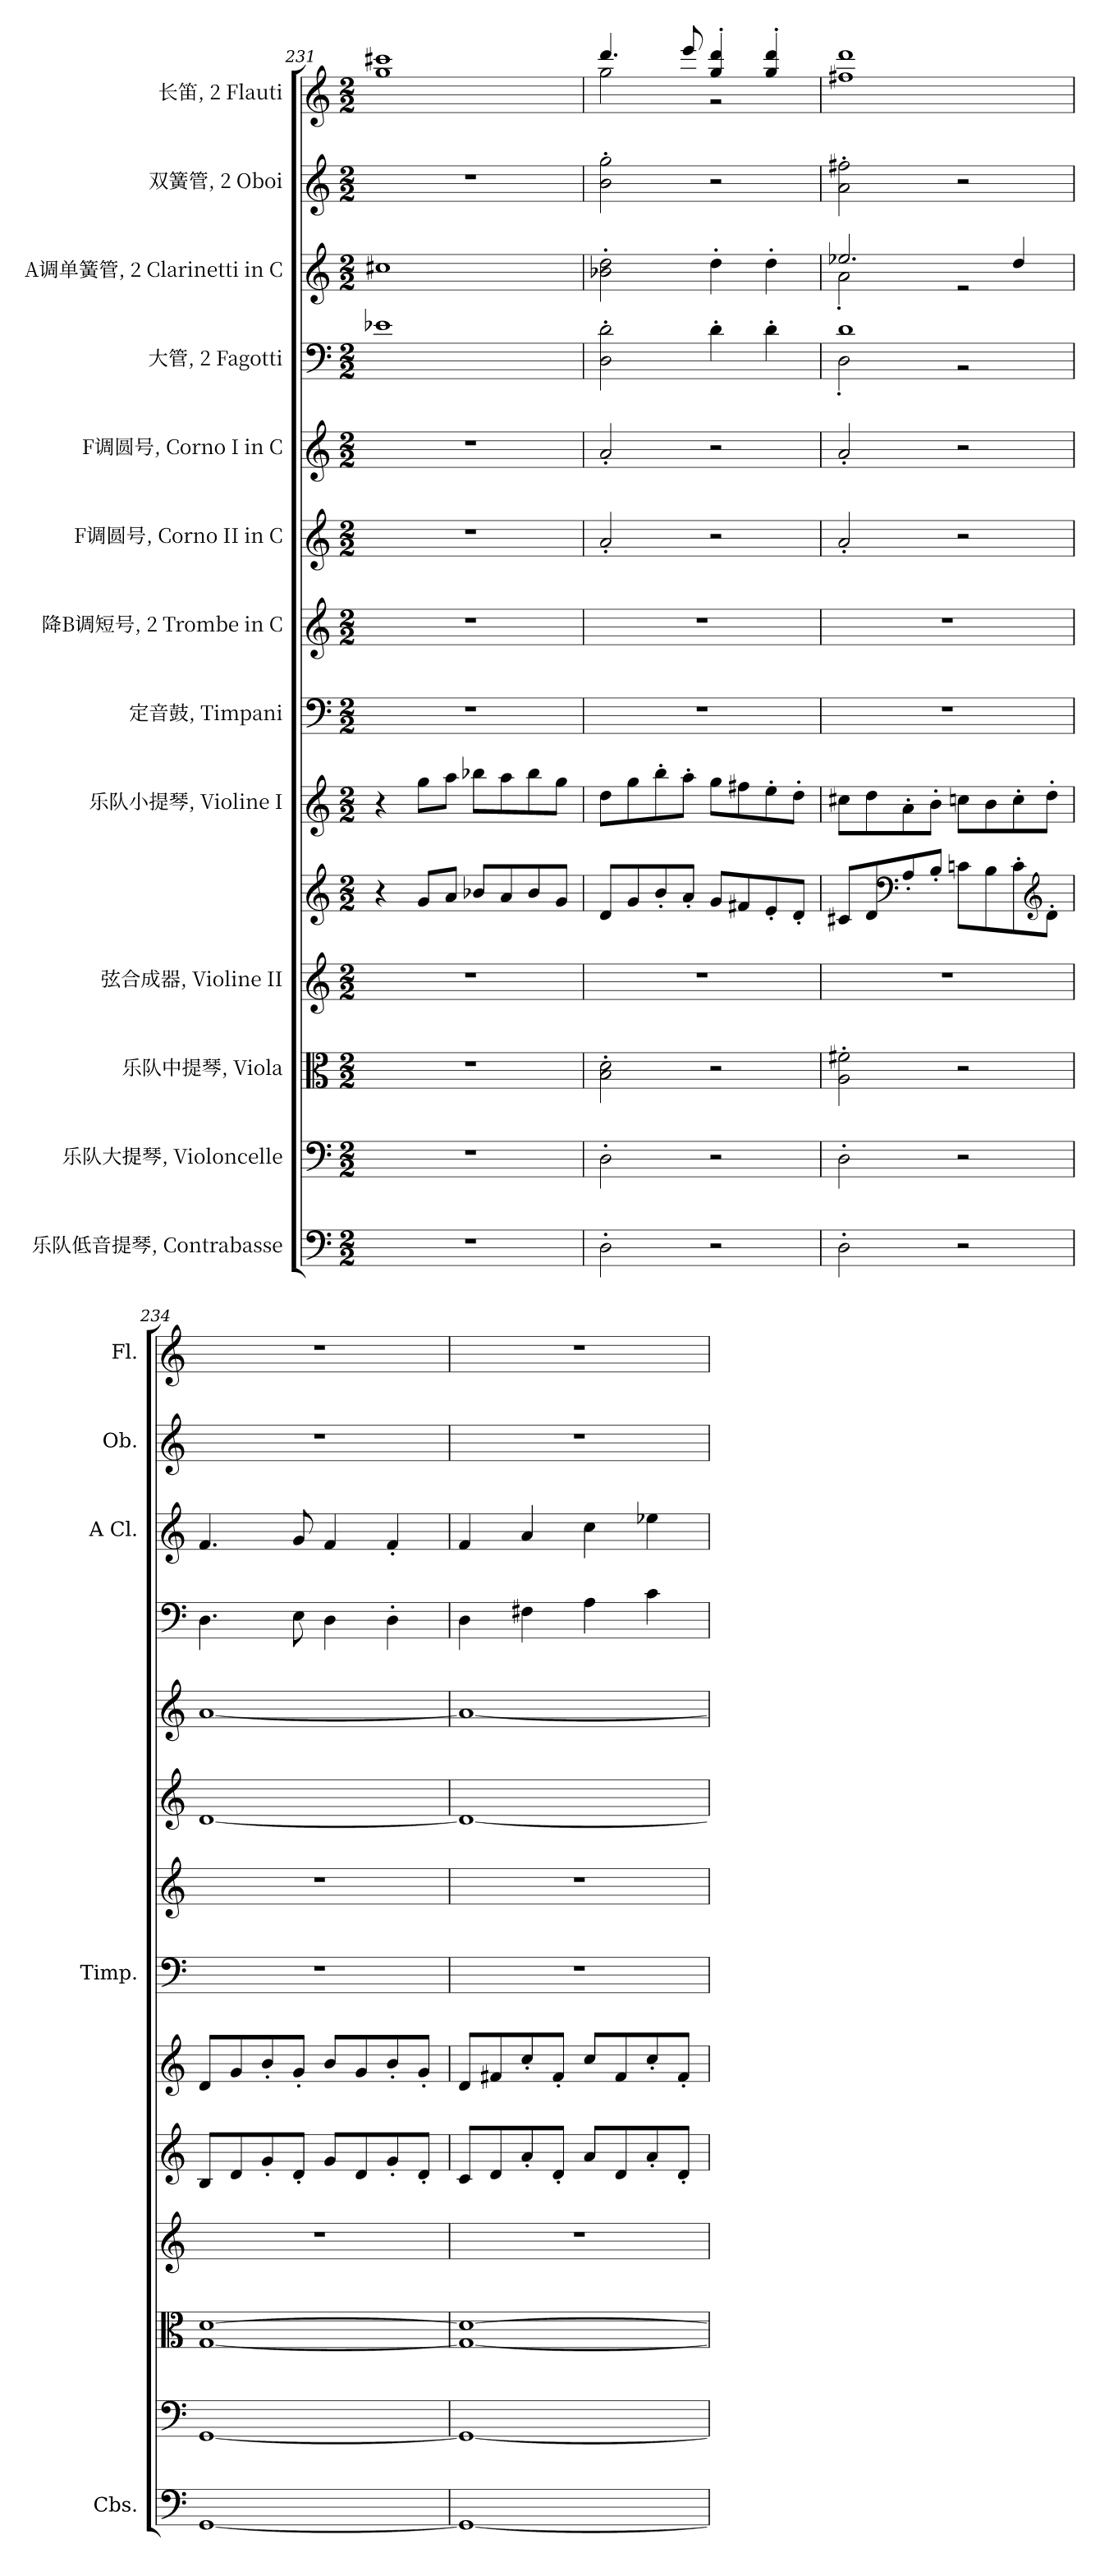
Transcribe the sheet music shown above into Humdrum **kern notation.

**kern	**kern	**kern	**kern	**kern	**kern	**kern	**kern	**kern	**kern	**kern	**kern	**kern	**kern
*part13	*part12	*part11	*part10	*part10	*part9	*part8	*part7	*part6	*part5	*part4	*part3	*part2	*part1
*staff14	*staff13	*staff12	*staff11	*staff10	*staff9	*staff8	*staff7	*staff6	*staff5	*staff4	*staff3	*staff2	*staff1
*I"乐队低音提琴, Contrabasse	*I"乐队大提琴, Violoncelle	*I"乐队中提琴, Viola	*I"弦合成器, Violine II	*	*I"乐队小提琴, Violine I	*I"定音鼓, Timpani	*I"降B调短号, 2 Trombe in C	*I"F调圆号, Corno II in C	*I"F调圆号, Corno I in C	*I"大管, 2 Fagotti	*I"A调单簧管, 2 Clarinetti in C	*I"双簧管, 2 Oboi	*I"长笛, 2 Flauti
*I'Cbs.	*	*	*	*	*	*I'Timp.	*	*	*	*	*I'A Cl.	*I'Ob.	*I'Fl.
!!LO:PB:g=z
*clefF4	*clefF4	*clefC3	*clefG2	*clefG2	*clefG2	*clefF4	*clefG2	*clefG2	*clefG2	*clefF4	*clefG2	*clefG2	*clefG2
*ITrd7c12	*	*	*	*	*	*	*ITrd1c2	*ITrd4c7	*ITrd4c7	*	*ITrd2c3	*	*
*k[]	*k[]	*k[]	*k[]	*k[]	*k[]	*k[]	*k[b-e-]	*k[b-]	*k[b-]	*k[]	*k[f#c#g#]	*k[]	*k[]
*M2/2	*M2/2	*M2/2	*M2/2	*M2/2	*M2/2	*M2/2	*M2/2	*M2/2	*M2/2	*M2/2	*M2/2	*M2/2	*M2/2
*MM234	*MM234	*MM234	*MM234	*MM234	*MM234	*MM234	*MM234	*MM234	*MM234	*MM234	*MM234	*MM234	*MM234
=231	=231	=231	=231	=231	=231	=231	=231	=231	=231	=231	=231	=231	=231
1r	1r	1r	1r	4r	4r	1r	1r	1r	1r	1e-X	1a#X	1r	1gg 1ccc#X
.	.	.	.	8g/L	8gg\L	.	.	.	.	.	.	.	.
.	.	.	.	8a/J	8aa\J	.	.	.	.	.	.	.	.
.	.	.	.	8b-X/L	8bb-X\L	.	.	.	.	.	.	.	.
.	.	.	.	8a/	8aa\	.	.	.	.	.	.	.	.
.	.	.	.	8b-/	8bb-\	.	.	.	.	.	.	.	.
.	.	.	.	8g/J	8gg\J	.	.	.	.	.	.	.	.
=232	=232	=232	=232	=232	=232	=232	=232	=232	=232	=232	=232	=232	=232
*	*	*	*	*	*	*	*	*	*	*	*	*	*MM234
*	*	*	*	*	*	*	*	*	*	*	*	*	*^
2DD'\	2D'\	2B\' 2d\'	1r	8d/L	8dd\L	1r	1r	2d'/	2d'/	2D\' 2d\'	2gn\' 2b\'	2b\' 2gg\'	4.ddd/	2gg\
.	.	.	.	8g/	8gg\	.	.	.	.	.	.	.	.	.
.	.	.	.	8b'/	8bb'\	.	.	.	.	.	.	.	.	.
.	.	.	.	8a'/J	8aa'\J	.	.	.	.	.	.	.	8eee/	.
*	*	*	*	*	*	*	*	*	*	*	*	*	*MM245	*
2r	2r	2r	.	8g/L	8gg\L	.	.	2r	2r	4d'\	4b'\	2r	4gg/' 4ddd/'	2r
.	.	.	.	8f#X/	8ff#X\	.	.	.	.	.	.	.	.	.
.	.	.	.	8e'/	8ee'\	.	.	.	.	4d'\	4b'\	.	4gg/' 4ddd/'	.
.	.	.	.	8d'/J	8dd'\J	.	.	.	.	.	.	.	.	.
*	*	*	*	*	*	*	*	*	*	*	*	*	*v	*v
=233	=233	=233	=233	=233	=233	=233	=233	=233	=233	=233	=233	=233	=233
*	*	*	*	*	*	*	*	*	*	*	*	*	*MM234
*	*	*	*	*	*	*	*	*	*	*^	*^	*	*
2DD'\	2D'\	2A\' 2f#X\'	1r	8c#X/L	8cc#X\L	1r	1r	2d'/	2d'/	1d	2D'\	2.ccn/	2f#'\	2a\' 2ff#X\'	1ff#X 1ddd
.	.	.	.	8d/	8dd\	.	.	.	.	.	.	.	.	.	.
*	*	*	*	*clefF4	*	*	*	*	*	*	*	*	*	*	*
.	.	.	.	8A'/	8a'\	.	.	.	.	.	.	.	.	.	.
.	.	.	.	8B'/J	8b'\J	.	.	.	.	.	.	.	.	.	.
2r	2r	2r	.	8cn\L	8ccn\L	.	.	2r	2r	.	2r	.	2r	2r	.
.	.	.	.	8B\	8b\	.	.	.	.	.	.	.	.	.	.
.	.	.	.	8c'\	8cc'\	.	.	.	.	.	.	4b/	.	.	.
*	*	*	*	*clefG2	*	*	*	*	*	*	*	*	*	*	*
.	.	.	.	8d'\J	8dd'\J	.	.	.	.	.	.	.	.	.	.
*	*	*	*	*	*	*	*	*	*	*v	*v	*	*	*	*
*	*	*	*	*	*	*	*	*	*	*	*v	*v	*	*
=234	=234	=234	=234	=234	=234	=234	=234	=234	=234	=234	=234	=234	=234
*	*	*	*	*	*	*	*	*	*	*	*	*	*MM226
[1GGG	[1GG	[1G [1d	1r	8B/L	8d/L	1r	1r	[1G	[1d	4.D\	4.d/	1r	1r
.	.	.	.	8d/	8g/	.	.	.	.	.	.	.	.
.	.	.	.	8g'/	8b'/	.	.	.	.	.	.	.	.
.	.	.	.	8d'/J	8g'/J	.	.	.	.	8E\	8e/	.	.
.	.	.	.	8g/L	8b/L	.	.	.	.	4D\	4d/	.	.
.	.	.	.	8d/	8g/	.	.	.	.	.	.	.	.
.	.	.	.	8g'/	8b'/	.	.	.	.	4D'\	4d'/	.	.
.	.	.	.	8d'/J	8g'/J	.	.	.	.	.	.	.	.
!!LO:PB:g=z
=235	=235	=235	=235	=235	=235	=235	=235	=235	=235	=235	=235	=235	=235
*	*	*	*	*	*	*	*	*	*	*	*	*	*MM230
1GGG_	1GG_	1G_ 1d_	1r	8c/L	8d/L	1r	1r	1G_	1d_	4D\	4d/	1r	1r
.	.	.	.	8d/	8f#X/	.	.	.	.	.	.	.	.
.	.	.	.	8a'/	8cc'/	.	.	.	.	4F#X\	4f#/	.	.
.	.	.	.	8d'/J	8f#'/J	.	.	.	.	.	.	.	.
.	.	.	.	8a/L	8cc/L	.	.	.	.	4A\	4a\	.	.
.	.	.	.	8d/	8f#/	.	.	.	.	.	.	.	.
.	.	.	.	8a'/	8cc'/	.	.	.	.	4c\	4ccn\	.	.
.	.	.	.	8d'/J	8f#'/J	.	.	.	.	.	.	.	.
=	=	=	=	=	=	=	=	=	=	=	=	=	=
*-	*-	*-	*-	*-	*-	*-	*-	*-	*-	*-	*-	*-	*-
